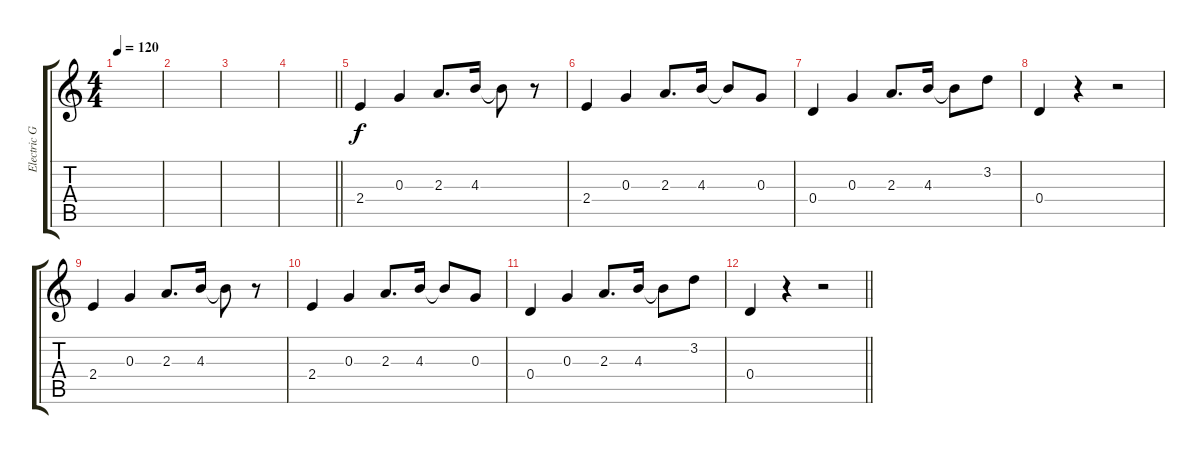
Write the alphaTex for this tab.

\track ("Electric Guitar" "Electric G") {instrument overdrivenguitar}
\staff {score tabs}
\tuning (E4 B3 G3 D3 A2 E2) {hide}
\ts (4 4)
\tempo 120
\clef g2
\ks c
|
|
|
\barLineRight lightlight
|
2.4.4 0.3.4 2.3.8{d} 4.3.16 4.3{t}.8 r.8 |
2.4.4 0.3.4 2.3.8{d} 4.3.16 4.3{t}.8 0.3.8 |
0.4.4 0.3.4 2.3.8{d} 4.3.16 4.3{t}.8 3.2.8 |
0.4.4 r.4 r.2 |
2.4.4 0.3.4 2.3.8{d} 4.3.16 4.3{t}.8 r.8 |
2.4.4 0.3.4 2.3.8{d} 4.3.16 4.3{t}.8 0.3.8 |
0.4.4 0.3.4 2.3.8{d} 4.3.16 4.3{t}.8 3.2.8 |
\barLineRight lightlight
0.4.4 r.4 r.2
